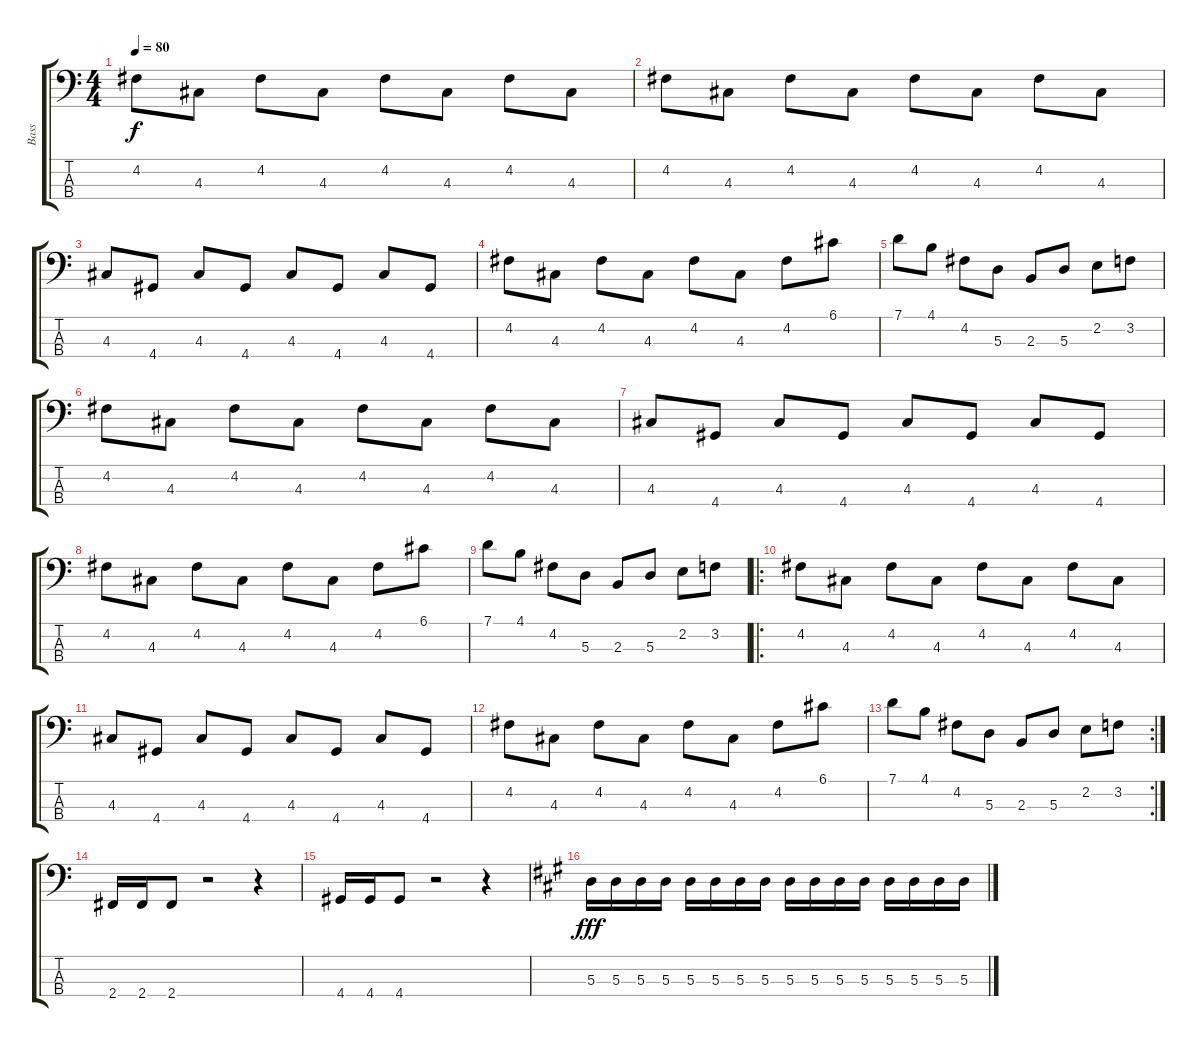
\track ("Bass" "Bass") {instrument electricbassfinger}
\staff {score tabs}
\tuning (G2 D2 A1 E1) {hide}
\ts (4 4)
\tempo 80
\clef f4
\ks c
4.2.8{dy f instrument electricbassfinger} 4.3.8 4.2.8 4.3.8 4.2.8 4.3.8 4.2.8 4.3.8 |
4.2.8 4.3.8 4.2.8 4.3.8 4.2.8 4.3.8 4.2.8 4.3.8 |
4.3.8 4.4.8 4.3.8 4.4.8 4.3.8 4.4.8 4.3.8 4.4.8 |
4.2.8 4.3.8 4.2.8 4.3.8 4.2.8 4.3.8 4.2.8 6.1.8 |
7.1.8 4.1.8 4.2.8 5.3.8 2.3.8 5.3.8 2.2.8 3.2.8 |
4.2.8 4.3.8 4.2.8 4.3.8 4.2.8 4.3.8 4.2.8 4.3.8 |
4.3.8 4.4.8 4.3.8 4.4.8 4.3.8 4.4.8 4.3.8 4.4.8 |
4.2.8 4.3.8 4.2.8 4.3.8 4.2.8 4.3.8 4.2.8 6.1.8 |
7.1.8 4.1.8 4.2.8 5.3.8 2.3.8 5.3.8 2.2.8 3.2.8 |
\ro
4.2.8 4.3.8 4.2.8 4.3.8 4.2.8 4.3.8 4.2.8 4.3.8 |
4.3.8 4.4.8 4.3.8 4.4.8 4.3.8 4.4.8 4.3.8 4.4.8 |
4.2.8 4.3.8 4.2.8 4.3.8 4.2.8 4.3.8 4.2.8 6.1.8 |
\rc 2
7.1.8 4.1.8 4.2.8 5.3.8 2.3.8 5.3.8 2.2.8 3.2.8 |
2.4.16 2.4.16 2.4.8 r.2 r.4 |
4.4.16 4.4.16 4.4.8 r.2 r.4 |
\ks a
5.3.16{dy fff} 5.3.16 5.3.16 5.3.16 5.3.16 5.3.16 5.3.16 5.3.16 5.3.16 5.3.16 5.3.16 5.3.16 5.3.16 5.3.16 5.3.16 5.3{ss}.16
